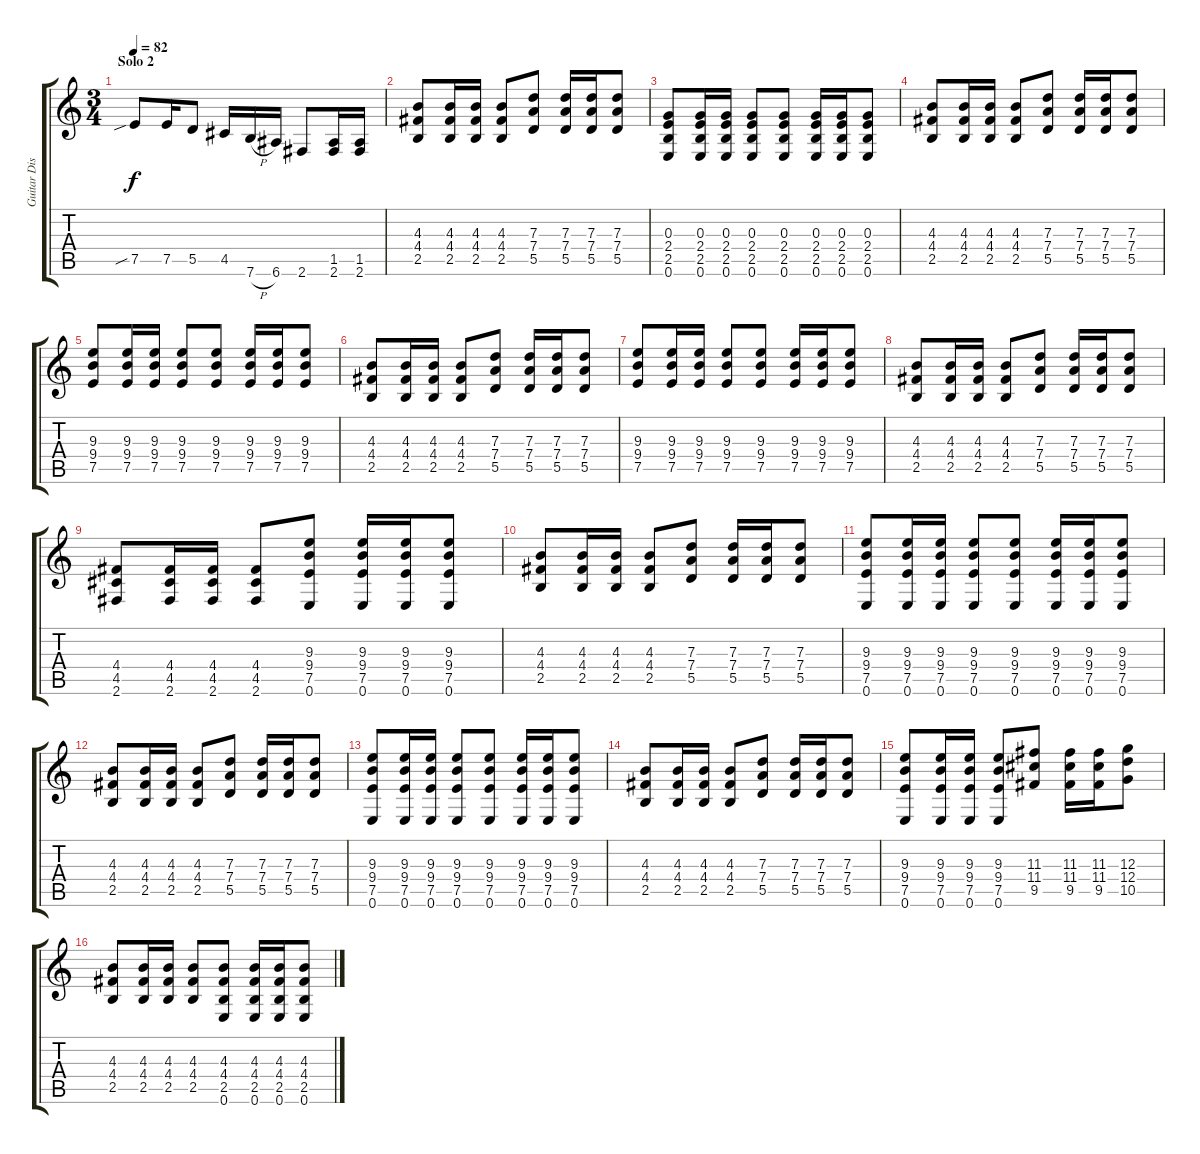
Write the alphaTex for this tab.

\track ("Guitar Disto 2" "Guitar Dis") {instrument distortionguitar}
\staff {score tabs}
\tuning (E4 B3 G3 D3 A2 E2) {hide}
\ts (3 4)
\section ("" "Solo 2")
\tempo 82
\clef g2
\ks c
7.5{sib}.8{dy f} 7.5.16 5.5.8 4.5.16 7.6{h}.16 6.6.16 2.6.8 (1.5 2.6).16 (1.5 2.6).16 |
(4.3 4.4 2.5).8 (4.3 4.4 2.5).16 (4.3 4.4 2.5).16 (4.3 4.4 2.5).8 (7.3 7.4 5.5).8 (7.3 7.4 5.5).16 (7.3 7.4 5.5).16 (7.3 7.4 5.5).8 |
(0.3 2.4 2.5 0.6).8 (0.3 2.4 2.5 0.6).16 (0.3 2.4 2.5 0.6).16 (0.3 2.4 2.5 0.6).8 (0.3 2.4 2.5 0.6).8 (0.3 2.4 2.5 0.6).16 (0.3 2.4 2.5 0.6).16 (0.3 2.4 2.5 0.6).8 |
(4.3 4.4 2.5).8 (4.3 4.4 2.5).16 (4.3 4.4 2.5).16 (4.3 4.4 2.5).8 (7.3 7.4 5.5).8 (7.3 7.4 5.5).16 (7.3 7.4 5.5).16 (7.3 7.4 5.5).8 |
(9.3 9.4 7.5).8 (9.3 9.4 7.5).16 (9.3 9.4 7.5).16 (9.3 9.4 7.5).8 (9.3 9.4 7.5).8 (9.3 9.4 7.5).16 (9.3 9.4 7.5).16 (9.3 9.4 7.5).8 |
(4.3 4.4 2.5).8 (4.3 4.4 2.5).16 (4.3 4.4 2.5).16 (4.3 4.4 2.5).8 (7.3 7.4 5.5).8 (7.3 7.4 5.5).16 (7.3 7.4 5.5).16 (7.3 7.4 5.5).8 |
(9.3 9.4 7.5).8 (9.3 9.4 7.5).16 (9.3 9.4 7.5).16 (9.3 9.4 7.5).8 (9.3 9.4 7.5).8 (9.3 9.4 7.5).16 (9.3 9.4 7.5).16 (9.3 9.4 7.5).8 |
(4.3 4.4 2.5).8 (4.3 4.4 2.5).16 (4.3 4.4 2.5).16 (4.3 4.4 2.5).8 (7.3 7.4 5.5).8 (7.3 7.4 5.5).16 (7.3 7.4 5.5).16 (7.3 7.4 5.5).8 |
(4.4 4.5 2.6).8 (4.4 4.5 2.6).16 (4.4 4.5 2.6).16 (4.4 4.5 2.6).8 (9.3 9.4 7.5 0.6).8 (9.3 9.4 7.5 0.6).16 (9.3 9.4 7.5 0.6).16 (9.3 9.4 7.5 0.6).8 |
(4.3 4.4 2.5).8 (4.3 4.4 2.5).16 (4.3 4.4 2.5).16 (4.3 4.4 2.5).8 (7.3 7.4 5.5).8 (7.3 7.4 5.5).16 (7.3 7.4 5.5).16 (7.3 7.4 5.5).8 |
(9.3 9.4 7.5 0.6).8 (9.3 9.4 7.5 0.6).16 (9.3 9.4 7.5 0.6).16 (9.3 9.4 7.5 0.6).8 (9.3 9.4 7.5 0.6).8 (9.3 9.4 7.5 0.6).16 (9.3 9.4 7.5 0.6).16 (9.3 9.4 7.5 0.6).8 |
(4.3 4.4 2.5).8 (4.3 4.4 2.5).16 (4.3 4.4 2.5).16 (4.3 4.4 2.5).8 (7.3 7.4 5.5).8 (7.3 7.4 5.5).16 (7.3 7.4 5.5).16 (7.3 7.4 5.5).8 |
(9.3 9.4 7.5 0.6).8 (9.3 9.4 7.5 0.6).16 (9.3 9.4 7.5 0.6).16 (9.3 9.4 7.5 0.6).8 (9.3 9.4 7.5 0.6).8 (9.3 9.4 7.5 0.6).16 (9.3 9.4 7.5 0.6).16 (9.3 9.4 7.5 0.6).8 |
(4.3 4.4 2.5).8 (4.3 4.4 2.5).16 (4.3 4.4 2.5).16 (4.3 4.4 2.5).8 (7.3 7.4 5.5).8 (7.3 7.4 5.5).16 (7.3 7.4 5.5).16 (7.3 7.4 5.5).8 |
(9.3 9.4 7.5 0.6).8 (9.3 9.4 7.5 0.6).16 (9.3 9.4 7.5 0.6).16 (9.3 9.4 7.5 0.6).8 (11.3 11.4 9.5).8 (11.3 11.4 9.5).16 (11.3 11.4 9.5).16 (12.3 12.4 10.5).8 |
(4.3 4.4 2.5).8 (4.3 4.4 2.5).16 (4.3 4.4 2.5).16 (4.3 4.4 2.5).8 (4.3 4.4 2.5 0.6).8 (4.3 4.4 2.5 0.6).16 (4.3 4.4 2.5 0.6).16 (4.3 4.4 2.5 0.6).8
